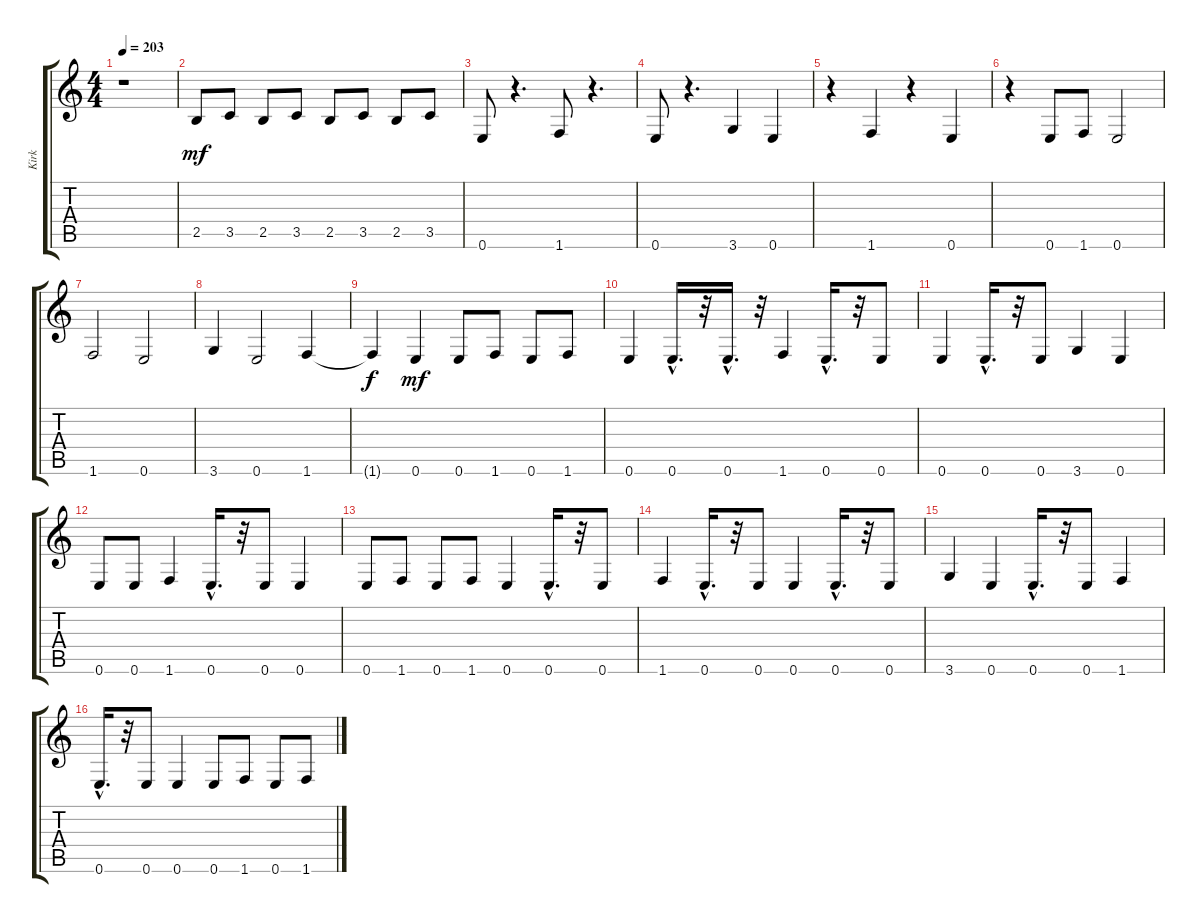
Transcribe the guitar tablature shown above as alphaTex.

\track ("Kirk" "Kirk") {instrument distortionguitar}
\staff {score tabs}
\tuning (E4 B3 G3 D3 A2 E2) {hide}
\ts (4 4)
\tempo 203
\clef g2
\ks c
r.1{dy mf instrument distortionguitar} |
2.5.8 3.5.8 2.5.8 3.5.8 2.5.8 3.5.8 2.5.8 3.5.8 |
0.6.8 r.4{d} 1.6.8 r.4{d} |
0.6.8 r.4{d} 3.6.4 0.6.4 |
r.4 1.6.4 r.4 0.6.4 |
r.4 0.6.8 1.6.8 0.6.2 |
1.6.2 0.6.2 |
3.6.4 0.6.2 1.6.4 |
1.6{t}.4{dy f} 0.6.4{dy mf} 0.6.8 1.6.8 0.6.8 1.6.8 |
0.6.4 0.6{hac}.16{d} r.32 0.6{hac}.16{d} r.32 1.6.4 0.6{hac}.16{d} r.32 0.6.8 |
0.6.4 0.6{hac}.16{d} r.32 0.6.8 3.6.4 0.6.4 |
0.6.8 0.6.8 1.6.4 0.6{hac}.16{d} r.32 0.6.8 0.6.4 |
0.6.8 1.6.8 0.6.8 1.6.8 0.6.4 0.6{hac}.16{d} r.32 0.6.8 |
1.6.4 0.6{hac}.16{d} r.32 0.6.8 0.6.4 0.6{hac}.16{d} r.32 0.6.8 |
3.6.4 0.6.4 0.6{hac}.16{d} r.32 0.6.8 1.6.4 |
0.6{hac}.16{d} r.32 0.6.8 0.6.4 0.6.8 1.6.8 0.6.8 1.6.8
